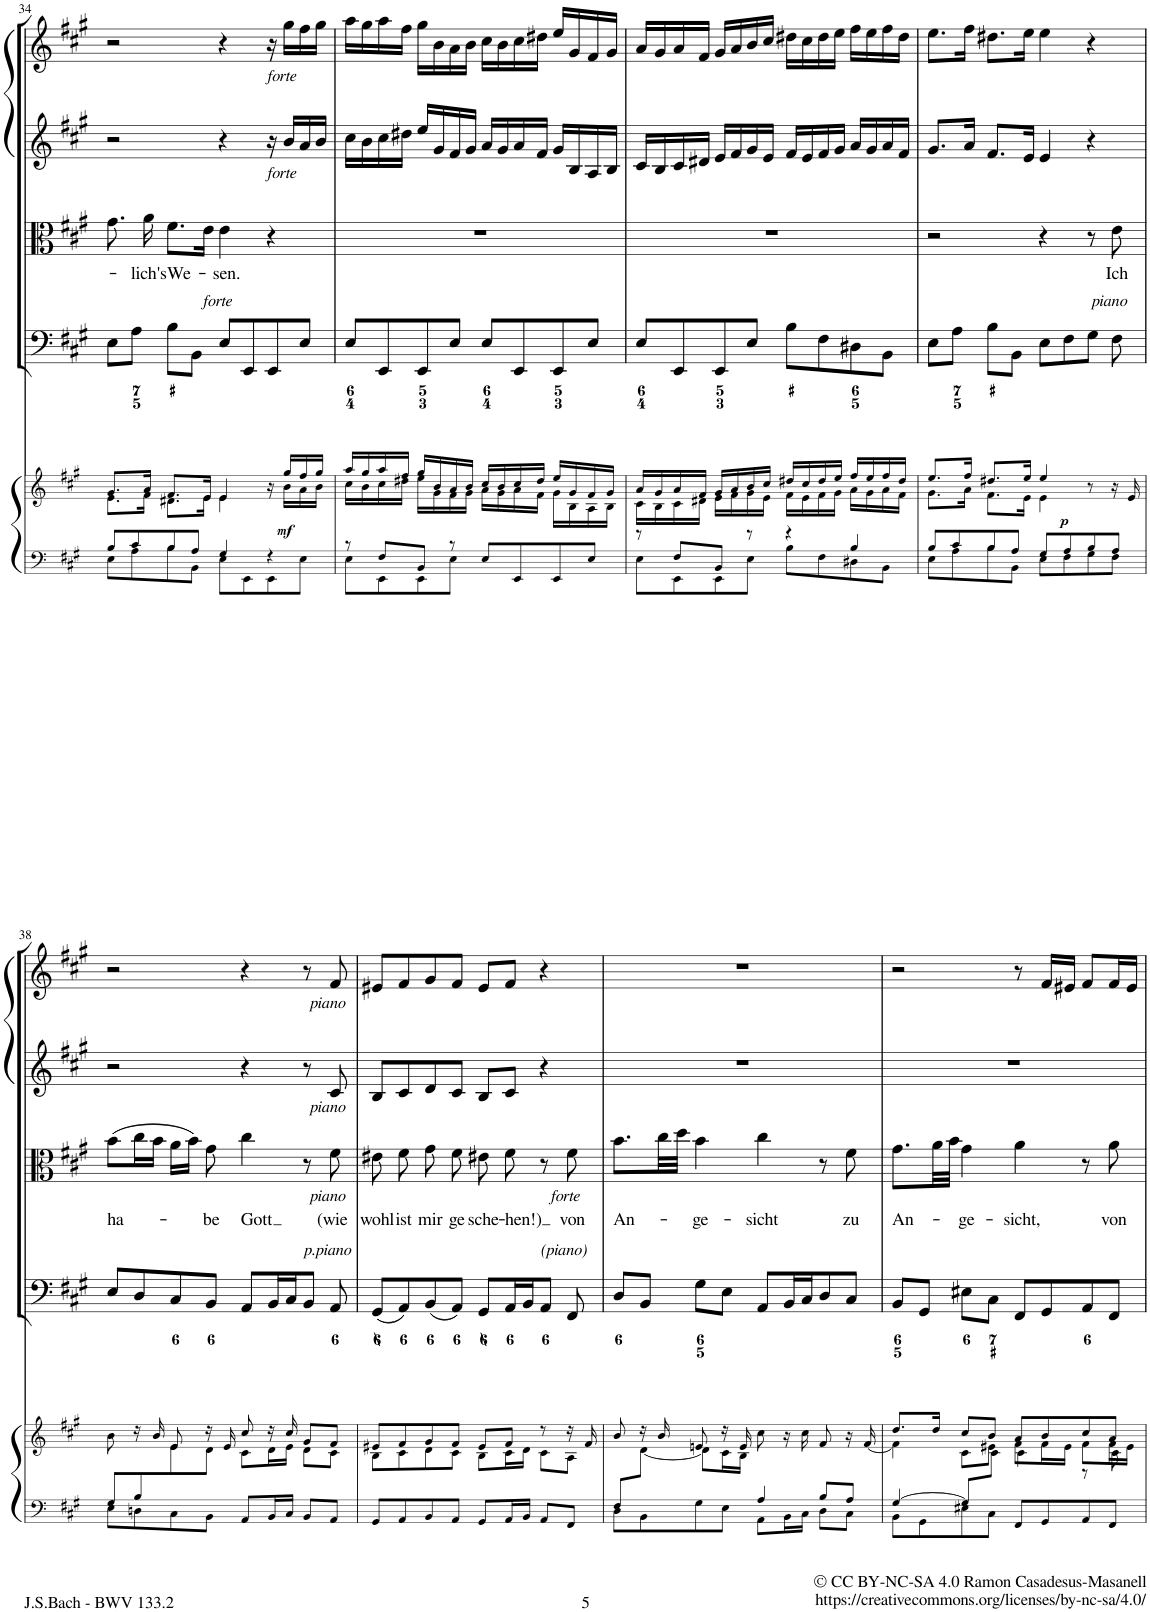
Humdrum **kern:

**kern	**kern	**dynam	**kern	**dynam	**kern	**text	**dynam	**kern	**dynam	**kern	**dynam
*part5	*part5	*part5	*part4	*part4	*part3	*part3	*part3	*part2	*part2	*part1	*part1
*staff6	*staff5	*staff5/6	*staff4	*staff4	*staff3	*staff3	*staff3	*staff2	*staff2	*staff1	*staff1
*I"Piano reduction	*	*	*I"Continuo	*	*I"Alto	*	*	*I"Oboe d'amore II	*	*I"Oboe d'amore I	*
*I'Pno	*	*	*	*	*	*	*	*I'Ob	*	*I'Ob	*
!!LO:PB:g=z
*clefF4	*clefG2	*	*clefF4	*	*clefC3	*	*	*clefG2	*	*clefG2	*
*k[f#c#g#]	*k[f#c#g#]	*	*k[f#c#g#]	*	*k[f#c#g#]	*	*	*k[f#c#g#]	*	*k[f#c#g#]	*
*M2/2	*M2/2	*	*M2/2	*	*M2/2	*	*	*M2/2	*	*M2/2	*
*met(c|)	*met(c|)	*	*met(c|)	*	*met(c|)	*	*	*met(c|)	*	*met(c|)	*
=34	=34	=34	=34	=34	=34	=34	=34	=34	=34	=34	=34
*^	*^	*	*	*	*	*	*	*	*	*	*
8B/L	8E\L	8.g#/L	8.e\L	.	8E\L	.	8.g#\	.	.	2r	.	2r	.
8c#/	8A\	.	.	.	8A\J	.	.	.	.	.	.	.	.
!	!	!	!	!	!	!	!	!LO:LY:b	!	!	!	!	!
.	.	16a/Jk	16f#\Jk	.	.	.	16a\	-lich's	.	.	.	.	.
!	!	!	!	!	!	!	!	!LO:LY:b	!	!	!	!	!
8B/	8B\	8.f#/L	8.d#X\L	.	8B\L	.	8.f#\L	We-	.	.	.	.	.
8A/J	8BB\J	.	.	.	8BB\J	.	.	.	.	.	.	.	.
.	.	16e/Jk	16e\Jk	.	.	.	16e\Jk	.	.	.	.	.	.
!	!	!	!	!	!	!LO:DY:a	!	!LO:LY:b	!	!	!	!	!
4G#/	8E\L	4e/	4e\	.	8E/L	other-dynamics	4e\	-sen.	.	4r	.	4r	.
.	8EE\	.	.	.	8EE/	.	.	.	.	.	.	.	.
4r	8EE\	16r	16ryy	.	8EE/	.	4r	.	.	16r	.	16r	.
!	!	!	!	!LO:DY:b	!	!	!	!	!	!	!LO:DY:b	!	!LO:DY:b
.	.	16gg#/LL	16b\LL	mf	.	.	.	.	.	16b/LL	other-dynamics	16gg#\LL	other-dynamics
.	8E\J	16ff#/	16a\	.	8E/J	.	.	.	.	16a/	.	16ff#\	.
.	.	16gg#/JJ	16b\JJ	.	.	.	.	.	.	16b/JJ	.	16gg#\JJ	.
=35	=35	=35	=35	=35	=35	=35	=35	=35	=35	=35	=35	=35	=35
8r	8E\L	16aa/LL	16cc#\LL	.	8E/L	.	1r	.	.	16cc#\LL	.	16aa\LL	.
.	.	16gg#/	16b\	.	.	.	.	.	.	16b\	.	16gg#\	.
8F#/L	8EE\	16aa/	16cc#\	.	8EE/	.	.	.	.	16cc#\	.	16aa\	.
.	.	16ff#/JJ	16dd#X\JJ	.	.	.	.	.	.	16dd#X\JJ	.	16ff#\JJ	.
8BB/J	8EE\	16gg#/LL	16ee\LL	.	8EE/	.	.	.	.	16ee/LL	.	16gg#\LL	.
.	.	16b/	16g#\	.	.	.	.	.	.	16g#/	.	16b\	.
8r	8E\J	16a/	16f#\	.	8E/J	.	.	.	.	16f#/	.	16a\	.
.	.	16b/JJ	16g#\JJ	.	.	.	.	.	.	16g#/JJ	.	16b\JJ	.
8E/L	2ryy	16cc#/LL	16a\LL	.	8E/L	.	.	.	.	16a/LL	.	16cc#\LL	.
.	.	16b/	16g#\	.	.	.	.	.	.	16g#/	.	16b\	.
8EE/	.	16cc#/	16a\	.	8EE/	.	.	.	.	16a/	.	16cc#\	.
.	.	16dd#/JJ	16f#\JJ	.	.	.	.	.	.	16f#/JJ	.	16dd#X\JJ	.
8EE/	.	16ee/LL	16g#\LL	.	8EE/	.	.	.	.	16g#/LL	.	16ee/LL	.
.	.	16g#/	16B\	.	.	.	.	.	.	16B/	.	16g#/	.
8E/J	.	16f#/	16A\	.	8E/J	.	.	.	.	16A/	.	16f#/	.
.	.	16g#/JJ	16B\JJ	.	.	.	.	.	.	16B/JJ	.	16g#/JJ	.
=36	=36	=36	=36	=36	=36	=36	=36	=36	=36	=36	=36	=36	=36
8r	8E\L	16a/LL	16c#\LL	.	8E/L	.	1r	.	.	16c#/LL	.	16a/LL	.
.	.	16g#/	16B\	.	.	.	.	.	.	16B/	.	16g#/	.
8F#/L	8EE\	16a/	16c#\	.	8EE/	.	.	.	.	16c#/	.	16a/	.
.	.	16f#/JJ	16d#X\JJ	.	.	.	.	.	.	16d#X/JJ	.	16f#/JJ	.
8BB/J	8EE\	16g#/LL	16e\LL	.	8EE/	.	.	.	.	16e/LL	.	16g#/LL	.
.	.	16a/	16f#\	.	.	.	.	.	.	16f#/	.	16a/	.
8r	8E\J	16b/	16g#\	.	8E/J	.	.	.	.	16g#/	.	16b/	.
.	.	16cc#/JJ	16e\JJ	.	.	.	.	.	.	16e/JJ	.	16cc#/JJ	.
4r	8B\L	16dd#X/LL	16f#\LL	.	8B\L	.	.	.	.	16f#/LL	.	16dd#X\LL	.
.	.	16cc#/	16e\	.	.	.	.	.	.	16e/	.	16cc#\	.
.	8F#\	16dd#/	16f#\	.	8F#\	.	.	.	.	16f#/	.	16dd#\	.
.	.	16ee/JJ	16g#\JJ	.	.	.	.	.	.	16g#/JJ	.	16ee\JJ	.
4B/	8D#X\	16ff#/LL	16a\LL	.	8D#X\	.	.	.	.	16a/LL	.	16ff#\LL	.
.	.	16ee/	16g#\	.	.	.	.	.	.	16g#/	.	16ee\	.
.	8BB\J	16ff#/	16a\	.	8BB\J	.	.	.	.	16a/	.	16ff#\	.
.	.	16dd#/JJ	16f#\JJ	.	.	.	.	.	.	16f#/JJ	.	16dd#\JJ	.
=37	=37	=37	=37	=37	=37	=37	=37	=37	=37	=37	=37	=37	=37
8B/L	8E\L	8.ee/L	8.g#\L	.	8E\L	.	2r	.	.	8.g#/L	.	8.ee\L	.
8c#/	8A\	.	.	.	8A\J	.	.	.	.	.	.	.	.
.	.	16ff#/Jk	16a\Jk	.	.	.	.	.	.	16a/Jk	.	16ff#\Jk	.
8B/	8B\	8.dd#X/L	8.f#\L	.	8B\L	.	.	.	.	8.f#/L	.	8.dd#X\L	.
8A/J	8BB\J	.	.	.	8BB\J	.	.	.	.	.	.	.	.
.	.	16ee/Jk	16e\Jk	.	.	.	.	.	.	16e/Jk	.	16ee\Jk	.
!	!	!	!	!LO:DY:b	!	!	!	!	!	!	!	!	!
8G#/L	8E\L	4ee/	4e\	p	8E\L	.	4r	.	.	4e/	.	4ee\	.
8A/	8F#\	.	.	.	8F#\	.	.	.	.	.	.	.	.
8B/	8G#\	8r	4ryy	.	8G#\J	.	8r	.	.	4r	.	4r	.
!	!	!	!	!	!	!LO:DY:a	!	!LO:LY:b	!	!	!	!	!
8A/J	8F#\J	16r	.	.	8F#\	other-dynamics	8e\	Ich	.	.	.	.	.
.	.	16e/	.	.	.	.	.	.	.	.	.	.	.
!!LO:LB:g=z
=38	=38	=38	=38	=38	=38	=38	=38	=38	=38	=38	=38	=38	=38
!	!	!	!	!	!	!	!	!LO:LY:b	!	!	!	!	!
8G#/L	8E\L	8b\	4ryy	.	8E/L	.	(8b\L	ha-	.	2r	.	2r	.
8B/	8Dn\	16r	.	.	8D/	.	16cc#\L	.	.	.	.	.	.
.	.	16b/	.	.	.	.	16b\JJ	.	.	.	.	.	.
2.ryy	8C#\	8e/	8e\	.	8C#/	.	16a\LL	.	.	.	.	.	.
.	.	.	.	.	.	.	16b\JJ)	.	.	.	.	.	.
!	!	!	!	!	!	!	!	!LO:LY:b	!	!	!	!	!
.	8BB\J	16r	8d\J	.	8BB/J	.	8g#\	-be	.	.	.	.	.
.	.	16e/	.	.	.	.	.	.	.	.	.	.	.
!	!	!	!	!	!	!	!	!LO:LY:b	!	!	!	!	!
.	8AA/L	8cc#/	8c#\L	.	8AA/L	.	4cc#\	Gott	.	4r	.	4r	.
.	16BB/L	16r	16d\L	.	16BB/L	.	.	.	.	.	.	.	.
.	16C#/JJ	16cc#/	16e\JJ	.	16C#/J	.	.	.	.	.	.	.	.
.	8BB/L	8g#/L	8d\L	.	8BB/J	.	8r	.	.	8r	.	8r	.
!	!	!	!	!	!	!LO:DY:a	!	!LO:LY:b	!LO:DY:b	!	!LO:DY:b	!	!LO:DY:b
.	8AA/J	8f#/J	8c#\J	.	8AA/	other-dynamics	8f#\	(wie	other-dynamics	8c#/	other-dynamics	8f#/	other-dynamics
=39	=39	=39	=39	=39	=39	=39	=39	=39	=39	=39	=39	=39	=39
!	!	!	!	!	!	!	!	!LO:LY:b	!	!	!	!	!
*v	*v	*	*	*	*	*	*	*	*	*	*	*	*
8GG#/L	8e#X/L	8B\L	.	(8GG#/L	.	8e#X\	wohl	.	8B/L	.	8e#X/L	.
!	!	!	!	!	!	!	!LO:LY:b	!	!	!	!	!
8AA/	8f#/	8c#\	.	8AA/)	.	8f#\	ist	.	8c#/	.	8f#/	.
!	!	!	!	!	!	!	!LO:LY:b	!	!	!	!	!
8BB/	8g#/	8d\	.	(8BB/	.	8g#\	mir	.	8d/	.	8g#/	.
!	!	!	!	!	!	!	!LO:LY:b	!	!	!	!	!
8AA/J	8f#/J	8c#\J	.	8AA/J)	.	8f#\	ge-	.	8c#/J	.	8f#/J	.
!	!	!	!	!	!	!	!LO:LY:b	!	!	!	!	!
8GG#/L	8e#/L	8B\L	.	8GG#/L	.	8e#X\	-sche-	.	8B/L	.	8e#/L	.
!	!	!	!	!	!	!	!LO:LY:b	!	!	!	!	!
16AA/L	8f#/J	16c#\L	.	16AA/L	.	8f#\	-hen!)	.	8c#/J	.	8f#/J	.
16BB/JJ	.	16d\JJ	.	16BB/J	.	.	.	.	.	.	.	.
8AA/L	8r	8c#\L	.	8AA/J	.	8r	.	.	4r	.	4r	.
!	!	!	!	!	!LO:DY:a	!	!LO:LY:b	!LO:DY:b	!	!	!	!
8FF#/J	16r	8A\J	.	8FF#/	other-dynamics	8f#\	von	other-dynamics	.	.	.	.
.	16f#/	.	.	.	.	.	.	.	.	.	.	.
=40	=40	=40	=40	=40	=40	=40	=40	=40	=40	=40	=40	=40
*^	*	*	*	*	*	*	*	*	*	*	*	*
*	*^	*	*	*	*	*	*	*	*	*	*	*	*
!	!	!	!	!	!	!	!	!	!LO:LY:b	!	!	!	!	!
8F#/L	2ryy	8D\L	8b/	8ryy	.	8D/L	.	8.b\L	An-	.	1r	.	1r	.
2..ryy	.	8BB\	16r	[8d\J	.	8BB/J	.	.	.	.	.	.	.	.
.	.	.	16b/	.	.	.	.	32cc#\LL	.	.	.	.	.	.
.	.	.	.	.	.	.	.	32dd\JJJ	.	.	.	.	.	.
!	!	!	!	!	!	!	!	!	!LO:LY:b	!	!	!	!	!
.	.	8G#\	8en/	8d\L]	.	8G#\L	.	4b\	-ge-	.	.	.	.	.
.	.	8E\J	16r	16c#\L	.	8E\J	.	.	.	.	.	.	.	.
.	.	.	16e/	16B\JJ	.	.	.	.	.	.	.	.	.	.
!	!	!	!	!	!	!	!	!	!LO:LY:b	!	!	!	!	!
.	4A/	8AA\L	8cc#\	2ryy	.	8AA/L	.	4cc#\	-sicht	.	.	.	.	.
.	.	16BB\L	16r	.	.	16BB/L	.	.	.	.	.	.	.	.
.	.	16C#\JJ	16cc#\	.	.	16C#/J	.	.	.	.	.	.	.	.
.	8B/L	8D\L	8f#/	.	.	8D/	.	8r	.	.	.	.	.	.
!	!	!	!	!	!	!	!	!	!LO:LY:b	!	!	!	!	!
.	8A/J	8C#\J	16r	.	.	8C#/J	.	8f#\	zu	.	.	.	.	.
.	.	.	[<16f#/	.	.	.	.	.	.	.	.	.	.	.
*	*v	*v	*	*	*	*	*	*	*	*	*	*	*	*
=41	=41	=41	=41	=41	=41	=41	=41	=41	=41	=41	=41	=41	=41
*	*	*	*^	*	*	*	*	*	*	*	*	*	*
!	!	!	!	!	!	!	!	!	!LO:LY:b	!	!	!	!	!
[4G#/	8BB\L	8.dd/L	4f#\]	4.ryy	.	8BB/L	.	8.g#\L	An-	.	1r	.	2r	.
.	8GG#\	.	.	.	.	8GG#/J	.	.	.	.	.	.	.	.
.	.	16dd/Jk	.	.	.	.	.	32a\LL	.	.	.	.	.	.
.	.	.	.	.	.	.	.	32b\JJJ	.	.	.	.	.	.
!	!	!	!	!	!	!	!	!	!LO:LY:b	!	!	!	!	!
8G#/L]	8E#X\	8cc#/L	8c#\L	.	.	8E#X\L	.	4g#\	-ge-	.	.	.	.	.
2ryy	8C#\J	8b/J	8e#X\J	8c#\J	.	8C#\J	.	.	.	.	.	.	.	.
!	!	!	!	!	!	!	!	!	!LO:LY:b	!	!	!	!	!
.	8FF#/L	8a/L	8f#\L	4c#\	.	8FF#/L	.	4a\	-sicht,	.	.	.	8r	.
.	8GG#/	8b/	16f#\L	.	.	8GG#/	.	.	.	.	.	.	16f#/LL	.
.	.	.	16e#\JJ	.	.	.	.	.	.	.	.	.	16e#X/JJ	.
.	8AA/	8cc#/	8f#\L	8r	.	8AA/	.	8r	.	.	.	.	8f#/L	.
!	!	!	!	!	!	!	!	!	!LO:LY:b	!	!	!	!	!
8ryy	8FF#/J	8a/J	16f#\L	8c#\	.	8FF#/J	.	8a\	von	.	.	.	16f#/L	.
.	.	.	16e#\JJ	.	.	.	.	.	.	.	.	.	16e#/JJ	.
*v	*v	*	*	*	*	*	*	*	*	*	*	*	*	*
*	*v	*v	*v	*	*	*	*	*	*	*	*	*	*
=	=	=	=	=	=	=	=	=	=	=	=
*-	*-	*-	*-	*-	*-	*-	*-	*-	*-	*-	*-
